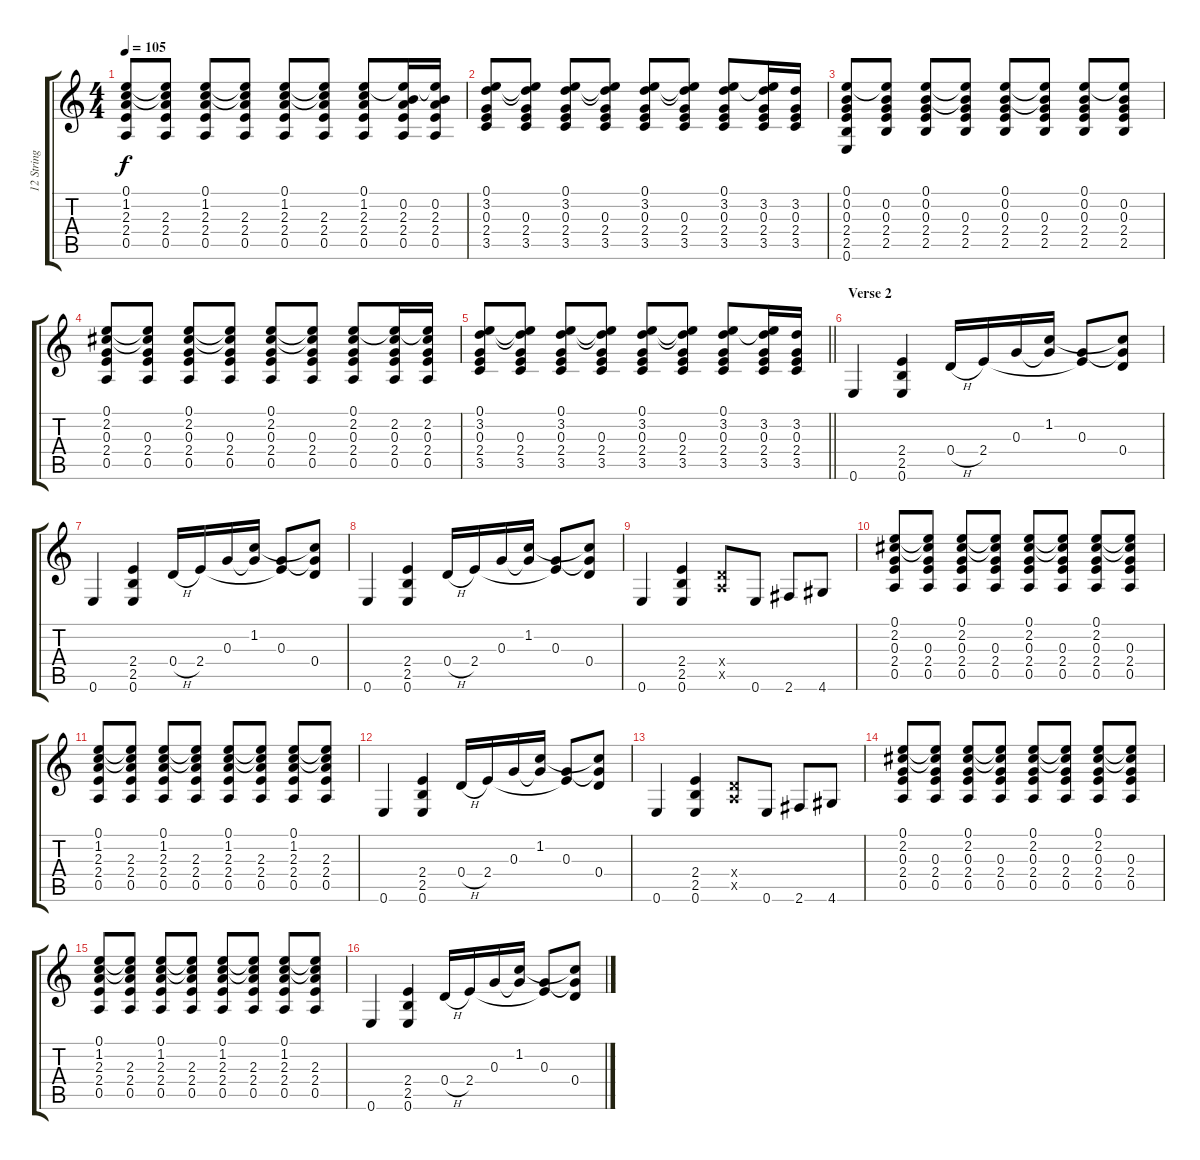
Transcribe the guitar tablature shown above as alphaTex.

\track ("12 String Acoustic" "12 String ") {instrument acousticguitarsteel}
\staff {score tabs}
\tuning (E4 B3 G3 D3 A2 E2) {hide}
\ts (4 4)
\tempo 105
\clef g2
\ks c
(0.1 1.2 2.3 2.4 0.5).8{dy f} (0.1{t} 1.2{t} 2.3 2.4 0.5).8 (0.1 1.2 2.3 2.4 0.5).8 (0.1{t} 1.2{t} 2.3 2.4 0.5).8 (0.1 1.2 2.3 2.4 0.5).8 (0.1{t} 1.2{t} 2.3 2.4 0.5).8 (0.1 1.2 2.3 2.4 0.5).8 (0.1{t} 0.2 2.3 2.4 0.5).16 (0.1{t} 0.2 2.3 2.4 0.5).16 |
(0.1 3.2 0.3 2.4 3.5).8 (0.1{t} 3.2{t} 0.3 2.4 3.5).8 (0.1 3.2 0.3 2.4 3.5).8 (0.1{t} 3.2{t} 0.3 2.4 3.5).8 (0.1 3.2 0.3 2.4 3.5).8 (0.1{t} 3.2{t} 0.3 2.4 3.5).8 (0.1 3.2 0.3 2.4 3.5).8 (0.1{t} 3.2 0.3 2.4 3.5).16 (3.2 0.3 2.4 3.5).16 |
(0.1 0.2 0.3 2.4 2.5 0.6).8 (0.1{t} 0.2 0.3 2.4 2.5).8 (0.1 0.2 0.3 2.4 2.5).8 (0.1{t} 0.2{t} 0.3 2.4 2.5).8 (0.1 0.2 0.3 2.4 2.5).8 (0.1{t} 0.2{t} 0.3 2.4 2.5).8 (0.1 0.2 0.3 2.4 2.5).8 (0.1{t} 0.2 0.3 2.4 2.5).8 |
(0.1 2.2 0.3 2.4 0.5).8 (0.1{t} 2.2{t} 0.3 2.4 0.5).8 (0.1 2.2 0.3 2.4 0.5).8 (0.1{t} 2.2{t} 0.3 2.4 0.5).8 (0.1 2.2 0.3 2.4 0.5).8 (0.1{t} 2.2{t} 0.3 2.4 0.5).8 (0.1 2.2 0.3 2.4 0.5).8 (0.1{t} 2.2 0.3 2.4 0.5).16 (0.1{t} 2.2 0.3 2.4 0.5).16 |
\barLineRight lightlight
(0.1 3.2 0.3 2.4 3.5).8 (0.1{t} 3.2{t} 0.3 2.4 3.5).8 (0.1 3.2 0.3 2.4 3.5).8 (0.1{t} 3.2{t} 0.3 2.4 3.5).8 (0.1 3.2 0.3 2.4 3.5).8 (0.1{t} 3.2{t} 0.3 2.4 3.5).8 (0.1 3.2 0.3 2.4 3.5).8 (0.1{t} 3.2 0.3 2.4 3.5).16 (3.2 0.3 2.4 3.5).16 |
\section ("" "Verse 2")
0.6.4 (2.4 2.5 0.6).4 0.4{h}.16 2.4.16 0.3.16 (1.2 0.3{t}).16 (0.3 2.4{t}).8 (1.2{t} 0.3{t} 0.4).8 |
0.6.4 (2.4 2.5 0.6).4 0.4{h}.16 2.4.16 0.3.16 (1.2 0.3{t}).16 (0.3 2.4{t}).8 (1.2{t} 0.3{t} 0.4).8 |
0.6.4 (2.4 2.5 0.6).4 0.4{h}.16 2.4.16 0.3.16 (1.2 0.3{t}).16 (0.3 2.4{t}).8 (1.2{t} 0.3{t} 0.4).8 |
0.6.4 (2.4 2.5 0.6).4 (0.4{x} 0.5{x}).8 0.6.8 2.6.8 4.6.8 |
(0.1 2.2 0.3 2.4 0.5).8 (0.1{t} 2.2{t} 0.3 2.4 0.5).8 (0.1 2.2 0.3 2.4 0.5).8 (0.1{t} 2.2{t} 0.3 2.4 0.5).8 (0.1 2.2 0.3 2.4 0.5).8 (0.1{t} 2.2{t} 0.3 2.4 0.5).8 (0.1 2.2 0.3 2.4 0.5).8 (0.1{t} 2.2{t} 0.3 2.4 0.5).8 |
(0.1 1.2 2.3 2.4 0.5).8 (0.1{t} 1.2{t} 2.3 2.4 0.5).8 (0.1 1.2 2.3 2.4 0.5).8 (0.1{t} 1.2{t} 2.3 2.4 0.5).8 (0.1 1.2 2.3 2.4 0.5).8 (0.1{t} 1.2{t} 2.3 2.4 0.5).8 (0.1 1.2 2.3 2.4 0.5).8 (0.1{t} 1.2{t} 2.3 2.4 0.5).8 |
0.6.4 (2.4 2.5 0.6).4 0.4{h}.16 2.4.16 0.3.16 (1.2 0.3{t}).16 (0.3 2.4{t}).8 (1.2{t} 0.3{t} 0.4).8 |
0.6.4 (2.4 2.5 0.6).4 (0.4{x} 0.5{x}).8 0.6.8 2.6.8 4.6.8 |
(0.1 2.2 0.3 2.4 0.5).8 (0.1{t} 2.2{t} 0.3 2.4 0.5).8 (0.1 2.2 0.3 2.4 0.5).8 (0.1{t} 2.2{t} 0.3 2.4 0.5).8 (0.1 2.2 0.3 2.4 0.5).8 (0.1{t} 2.2{t} 0.3 2.4 0.5).8 (0.1 2.2 0.3 2.4 0.5).8 (0.1{t} 2.2{t} 0.3 2.4 0.5).8 |
(0.1 1.2 2.3 2.4 0.5).8 (0.1{t} 1.2{t} 2.3 2.4 0.5).8 (0.1 1.2 2.3 2.4 0.5).8 (0.1{t} 1.2{t} 2.3 2.4 0.5).8 (0.1 1.2 2.3 2.4 0.5).8 (0.1{t} 1.2{t} 2.3 2.4 0.5).8 (0.1 1.2 2.3 2.4 0.5).8 (0.1{t} 1.2{t} 2.3 2.4 0.5).8 |
0.6.4 (2.4 2.5 0.6).4 0.4{h}.16 2.4.16 0.3.16 (1.2 0.3{t}).16 (0.3 2.4{t}).8 (1.2{t} 0.3{t} 0.4).8
